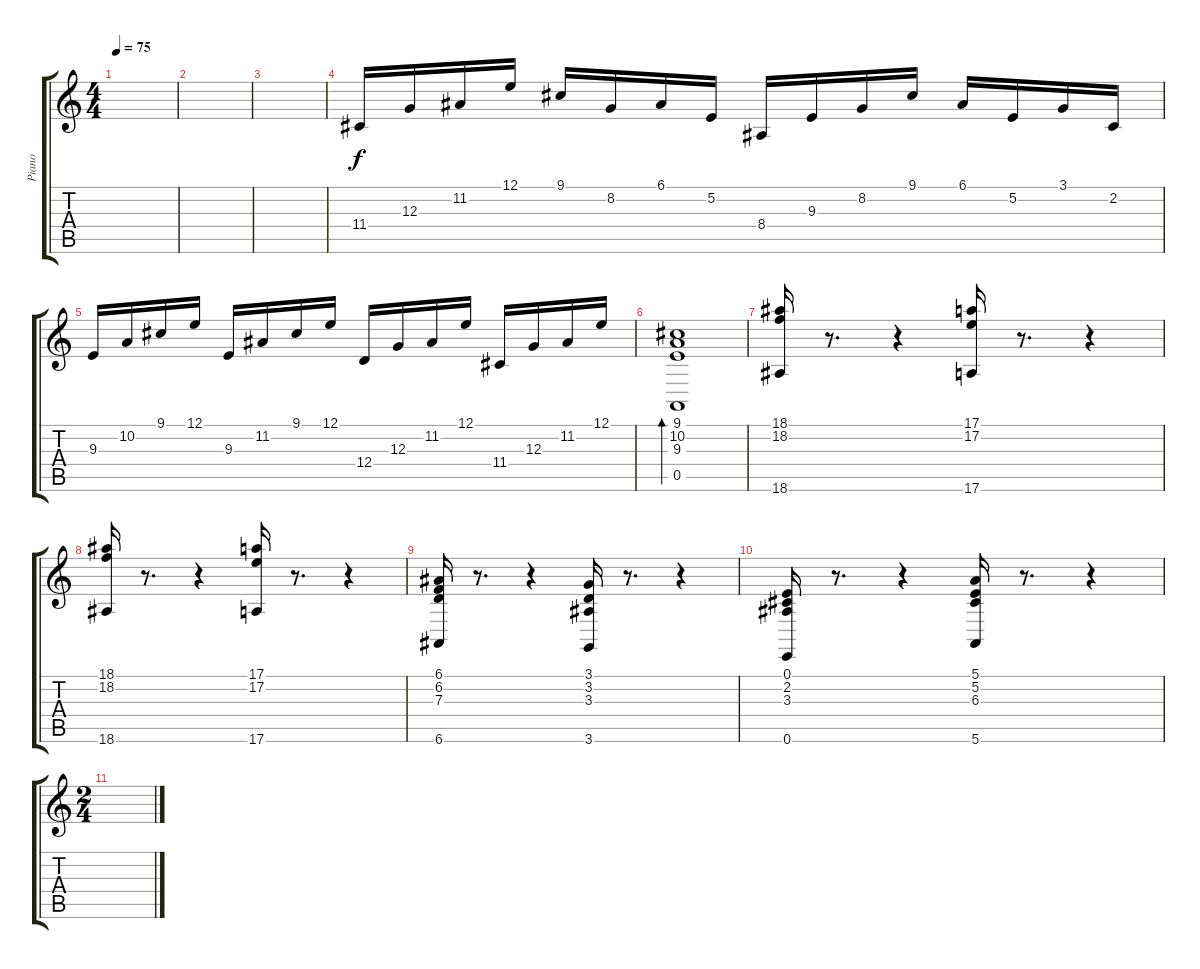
\track ("Piano" "Piano") {instrument acousticgrandpiano}
\staff {score tabs}
\tuning (E4 B3 G3 D3 A2 E2) {hide}
\ts (4 4)
\tempo 75
\clef g2
\ks c
|
|
|
11.4.16 12.3.16 11.2.16 12.1.16 9.1.16 8.2.16 6.1.16 5.2.16 8.4.16 9.3.16 8.2.16 9.1.16 6.1.16 5.2.16 3.1.16 2.2.16 |
9.3.16 10.2.16 9.1.16 12.1.16 9.3.16 11.2.16 9.1.16 12.1.16 12.4.16 12.3.16 11.2.16 12.1.16 11.4.16 12.3.16 11.2.16 12.1.16 |
(9.1 10.2 9.3 0.5).1{bd 480} |
(18.1 18.2 18.6).16 r.8{d} r.4 (17.1 17.2 17.6).16 r.8{d} r.4 |
(18.1 18.2 18.6).16 r.8{d} r.4 (17.1 17.2 17.6).16 r.8{d} r.4 |
(6.1 6.2 7.3 6.6).16 r.8{d} r.4 (3.1 3.2 3.3 3.6).16 r.8{d} r.4 |
(0.1 2.2 3.3 0.6).16 r.8{d} r.4 (5.1 5.2 6.3 5.6).16 r.8{d} r.4 |
\ts (2 4)
